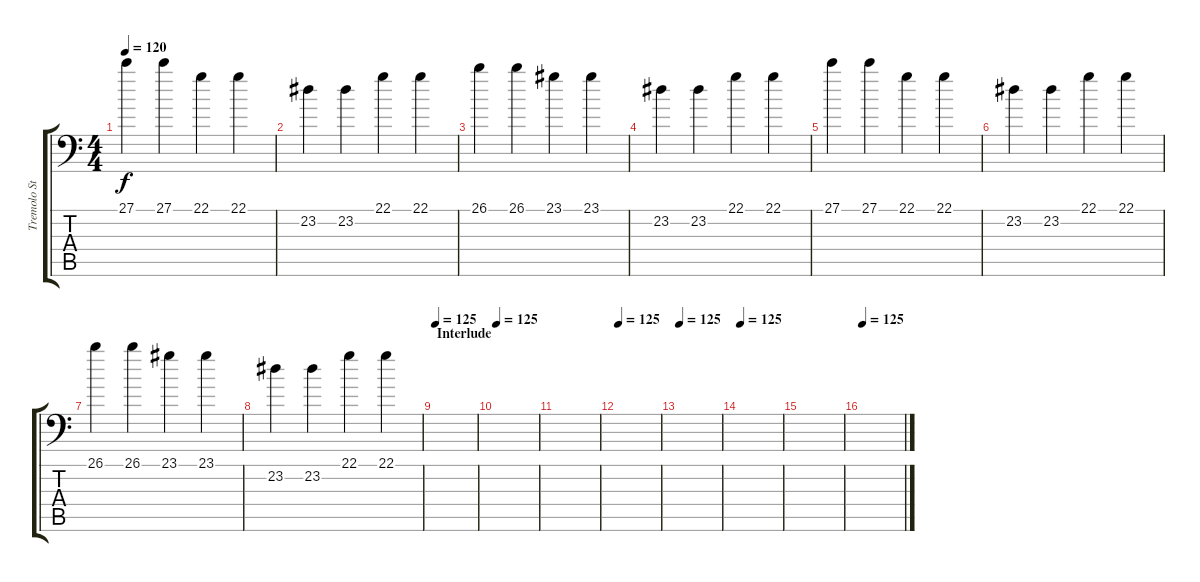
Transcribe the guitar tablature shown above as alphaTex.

\track ("Tremolo Strings" "Tremolo St") {instrument tremolostrings}
\staff {score tabs}
\tuning (A3 E3 C3 G2 D2 A1) {hide}
\ts (4 4)
\tempo 120
\clef f4
\ks c
27.1.4{dy f} 27.1.4 22.1.4 22.1.4 |
23.2.4 23.2.4 22.1.4 22.1.4 |
26.1.4 26.1.4 23.1.4 23.1.4 |
23.2.4 23.2.4 22.1.4 22.1.4 |
27.1.4 27.1.4 22.1.4 22.1.4 |
23.2.4 23.2.4 22.1.4 22.1.4 |
26.1.4 26.1.4 23.1.4 23.1.4 |
23.2.4 23.2.4 22.1.4 22.1.4 |
\section ("" "Interlude")
\tempo 125
|
\tempo 125
|
|
\tempo 125
|
\tempo 125
|
\tempo 125
|
|
\tempo 125
